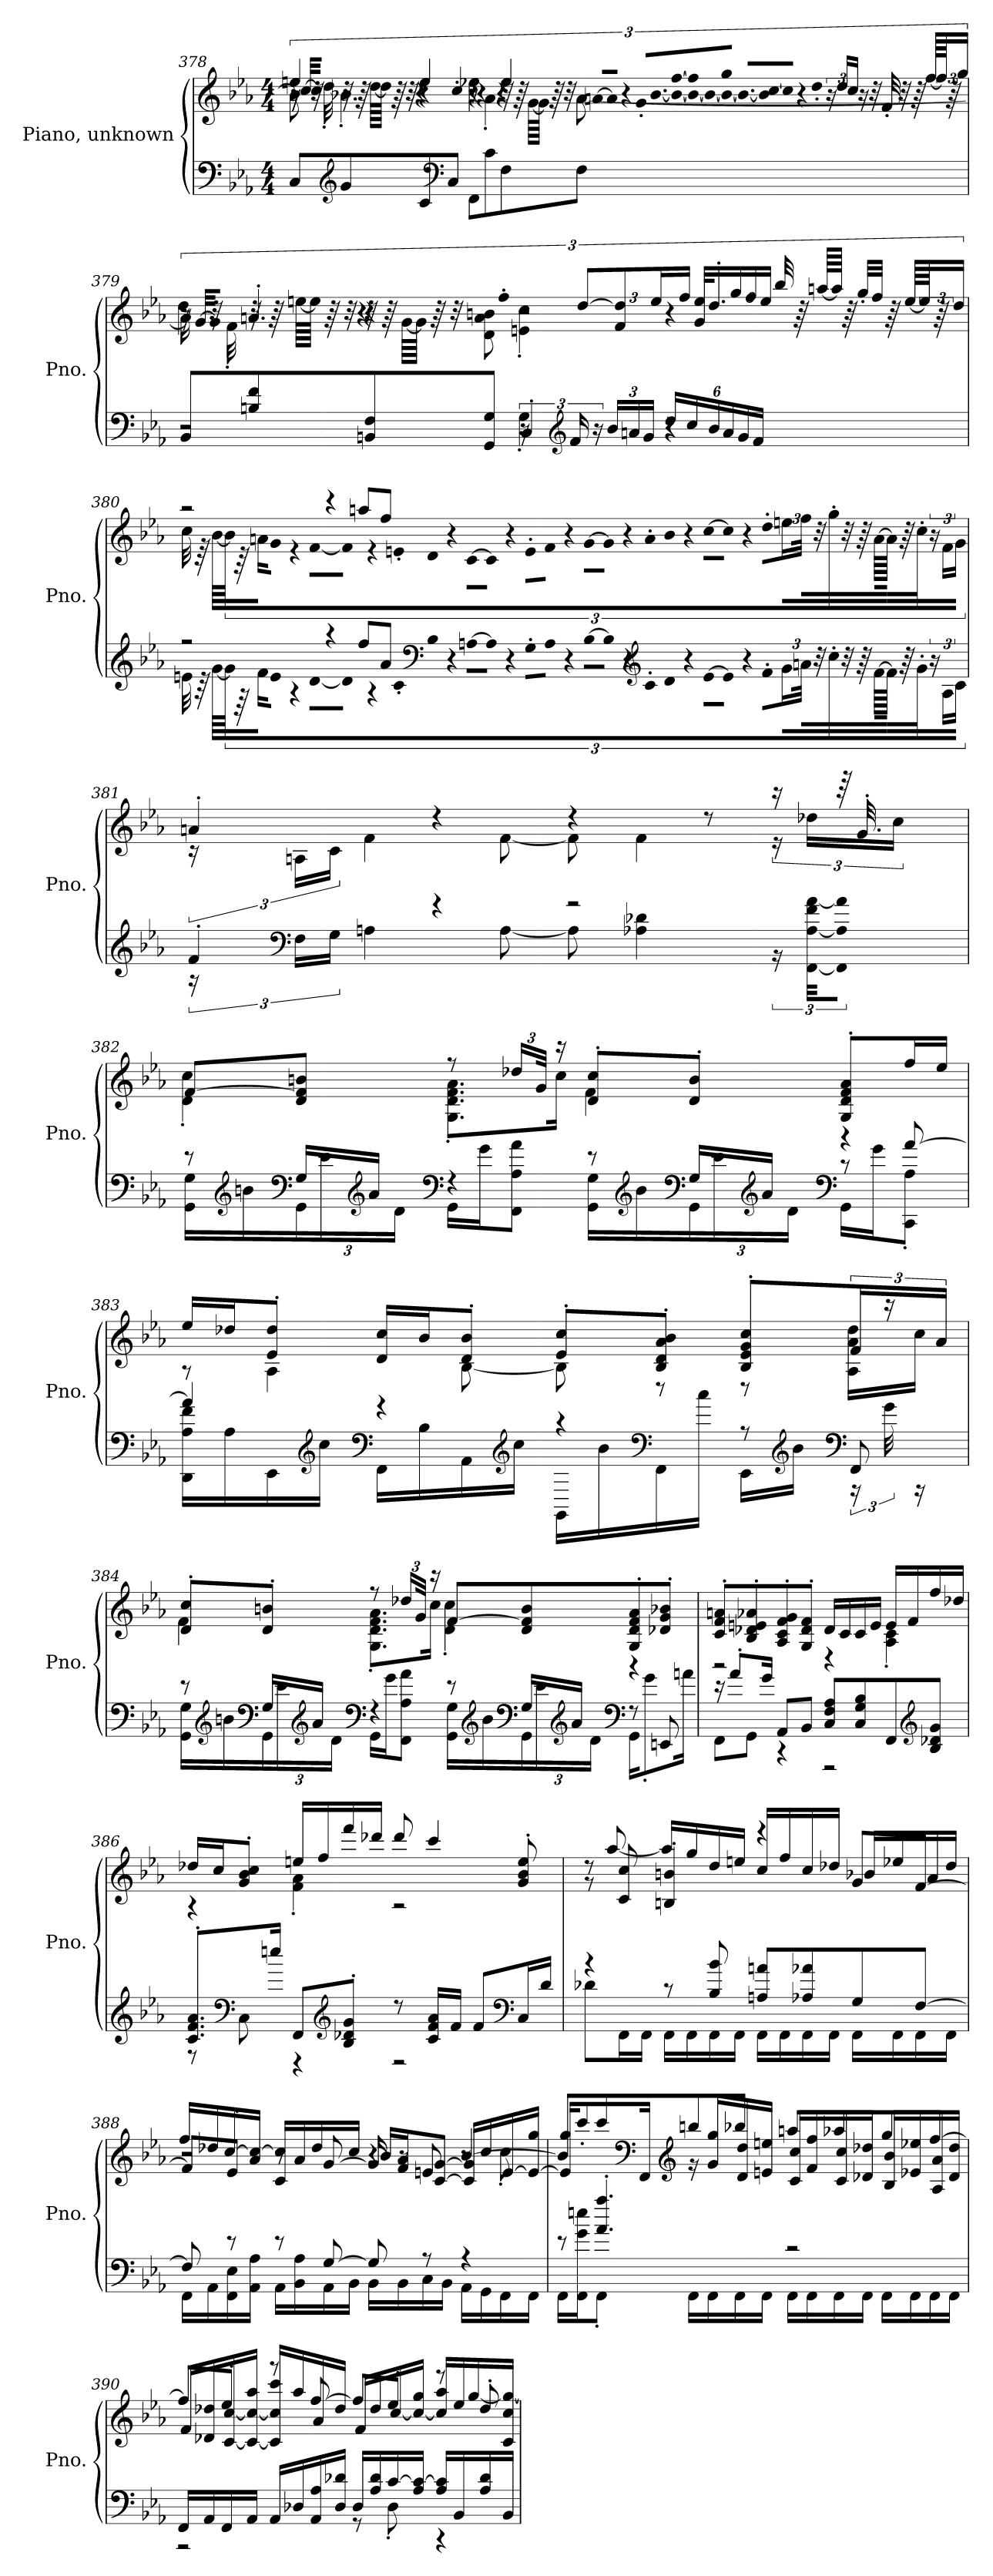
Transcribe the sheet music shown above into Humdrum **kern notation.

**kern	**kern
*part1	*part1
*staff2	*staff1
*I"Piano, unknown	*
*I'Pno.	*
!!LO:LB:g=z
*clefF4	*clefG2
*k[b-e-a-]	*k[b-e-a-]
*M4/4	*M4/4
=378	=378
*	*^
*	*	*^
*	*	*	*^
8C/L	4een/	16r	24r	8b\]
.	.	.	[48cc/KKL	.
.	.	32r	8cc/J]	.
.	.	32dd'\	.	.
*clefG2	*	*	*	*
8g/	.	32r	.	4.b-X'\
.	.	64r	.	.
.	.	[64dd\LLLL	.	.
.	.	64dd\JJJJ]	32r	.
.	.	64r	.	.
.	.	32r	32cc'/	.
8c/	4ee/	4r	32r	.
.	.	.	64r	.
.	.	.	[64an/LLLL	.
.	.	.	64a/JJJJ]	.
.	.	.	64r	.
.	.	.	32g'/LLL	.
*clefF4	*	*	*	*
8C/J	.	.	[32.b-/	.
.	.	.	64b-/_ [64ff/L	.
.	.	.	64b-/_ 64ff/]	.
.	.	.	64b-/J_	.
.	.	.	32b-/_ 32gg/JJJ	.
8FF\L	4r	4ee-X\	32.b-/LLL_	8r
.	.	.	64b-/] [64cc/L	.
.	.	.	64cc/JJJJ]	.
.	.	.	64r	.
.	.	.	32dd'/	.
8c\	.	.	24r	4.a'\
.	.	.	24dd/LL	.
.	.	.	24cc/JJ	.
8F\	4ee-/	32r	16r	.
.	.	64r	.	.
.	.	[64g\LLLL	.	.
.	.	64g\JJJJ]	32r	.
.	.	64r	.	.
.	.	32r	32f'/	.
8F\J	.	[8a\	32r	.
.	.	.	64r	.
.	.	.	[64ff/LLLL	.
.	.	.	96ff/JJJJ]	.
.	.	.	96r	.
.	.	.	24gg/	.
!!LO:LB:g=z	!!	!!	!!
=379	=379	=379	=379	=379
*^	*	*	*	*
*	*^	*	*	*	*
8BB-/L	2r	2r	8r	16a\]	24r	4dd\
.	.	.	.	.	[48g/KKL	.
.	.	.	.	32r	8g/J]	.
.	.	.	.	32f'\	.	.
8Bn/ 8f/	.	.	4.an'/	32r	.	.
.	.	.	.	64r	.	.
.	.	.	.	[64een\LLLL	.	.
.	.	.	.	64ee\JJJJ]	32r	.
.	.	.	.	64r	.	.
.	.	.	.	32r	32ff'/	.
*	*	*	*	*	*Xbrackettup	*
8BBn/ 8F/	.	.	.	32r	[12dd/L	4r
.	.	.	.	64r	.	.
.	.	.	.	[64g\LLLL	.	.
.	.	.	.	64g\JJJJ]	.	.
.	.	.	.	64r	.	.
.	.	.	.	.	12f/ 12dd/]	.
.	.	.	.	32r	.	.
8GG/ 8G/J	.	.	.	8d\ 8a\ 8bn\	.	.
.	.	.	.	.	24ee/L	.
.	.	.	.	.	24ff/JJ	.
24r	4G'\	4C'/	2r	4en\' 4cc\'	32g/ 32ee/KLL	2r
.	.	.	.	.	16.dd'/	.
*clefG2	*	*	*	*	*	*
24f/	.	.	.	.	.	.
24r	.	.	.	.	.	.
*Xbrackettup	*	*	*	*	*	*
24b-/LL	.	.	.	.	24gg/	.
24an/	.	.	.	.	24ff/	.
24g/JJ	.	.	.	.	24ee/JJ	.
24dd/LL	4r	4r	.	4r	32bb-/	.
.	.	.	.	.	64r	.
24cc/	.	.	.	.	.	.
.	.	.	.	.	[64aan/LLLL	.
.	.	.	.	.	64aa/JJJJ]	.
.	.	.	.	.	64r	.
24b-/	.	.	.	.	.	.
.	.	.	.	.	32gg'/LLL	.
24a/	.	.	.	.	32ff/JJJ	.
.	.	.	.	.	64r	.
24g/	.	.	.	.	.	.
.	.	.	.	.	[64ee/LLLL	.
*	*	*	*	*	*brackettup	*
.	.	.	.	.	96ee/JJJJ]	.
.	.	.	.	.	96r	.
24f/JJ	.	.	.	.	24dd/	.
*	*v	*v	*	*	*	*
*	*	*	*v	*v	*v
!!LO:LB:g=z
=380	=380	=380	=380
2r	32en\	2r	32cc\
.	64r	.	64r
.	[64g\LLLL	.	[64b-\LLLL
*	*brackettup	*	*
.	96g\JJJJ]	.	96b-\JJJJ]
.	96r	.	96r
.	24f\LL	.	24an\LL
.	32e\JJk	.	32g\JJk
.	64r	.	64r
.	[64d\LLLL	.	[64f\LLLL
.	64d\JJJJ]	.	64f\JJJJ]
.	64r	.	64r
.	32c'\	.	32en'\
*clefF4	*	*	*
.	32B-\	.	32d\
.	64r	.	64r
.	[64An\LLLL	.	[64c\LLLL
.	64A\JJJJ]	.	64c\JJJJ]
.	64r	.	64r
.	32G'\LLL	.	32e'\LLL
.	32A\JJJ	.	32f\JJJ
.	64r	.	64r
.	[64B-\LLLL	.	[64g\LLLL
.	64B-\JJJJ]	.	64g\JJJJ]
.	64r	.	64r
*clefG2	*	*	*
.	32c'\	.	32a'\
4r	32d\	4r	32b-\
.	64r	.	64r
.	[64e\LLLL	.	[64cc\LLLL
.	64e\JJJJ]	.	64cc\JJJJ]
.	64r	.	64r
.	32f'\KLL	.	32dd'\KLL
*	*Xbrackettup	*	*Xbrackettup
.	24g\	.	24een\
.	48an\JJk	.	48ff\JJk
.	32r	.	32r
.	32cc'\	.	32gg'\
8ff/L	32r	8aan/L	32r
.	64r	.	64r
.	[64f\LLLL	.	[64a\LLLL
.	64f\JJJJ]	.	64a\JJJJ]
.	64r	.	64r
.	32g'\	.	32cc'\
*	*brackettup	*	*brackettup
8a/J	24r	8ff/J	24r
.	24A\LL	.	24f\LL
.	24c\JJ	.	24g\JJ
!!LO:LB:g=z	!!
=381	=381	=381	=381
4f'/	24r	4an'/	24r
*clefF4	*	*	*
.	24F\LL	.	24An\LL
.	24G\JJ	.	24c\JJ
.	4An\	.	4f\
4r	.	4r	.
.	[8A\	.	[8f\
2r	8A\]	4r	8f\]
.	4A-X\ 4d-X\	.	4f\
.	.	8r	.
.	24r	16r	24r
.	[48FF\ [48A-\ 48f\ [48a-\KLL	.	24dd-X\LL
.	16FF\] 16A-\] 16a-\]JJ	64r	.
.	.	32.g'/	.
.	.	.	24cc\JJ
!!LO:LB:g=z	!!
=382	=382	=382	=382
8r	16GG\ 16G\LL	[8f/L	4d\' 4cc\'
*clefG2	*	*	*
.	16bn\	.	.
*clefF4	*	*	*
*	*Xbrackettup	*	*
16G/LL	24GG\	8d/ 8f/] 8bn/J	.
.	24e-\	.	.
*clefG2	*	*	*
16a-/JJ	.	.	.
.	24d\JJ	.	.
*clefF4	*	*	*
4r	16GG\LL	8r	8.G\' 8.d\' 8.f\' 8.a-\'L
.	16g\J	.	.
*	*	*Xbrackettup	*
.	8FF\ 8A-\ 8a-\J	24dd-X/LL	.
.	.	48g/JJk	.
.	.	16r	16cc\Jk
8r	16GG\ 16G\LL	8d/' 8cc/'L	4f\
*clefG2	*	*	*
.	16b\	.	.
*clefF4	*	*	*
16G/LL	24GG\	8d/' 8b/'J	.
.	24e-\	.	.
*clefG2	*	*	*
16a-/JJ	.	.	.
.	24d\JJ	.	.
*clefF4	*	*	*
8r	16GG\LL	8G/' 8d/' 8f/' 8a-/'L	4r
.	16g\J	.	.
[8a-/	8CC\' 8A-\'J	16ff/L	.
.	.	16ee-/JJ	.
!!LO:PB:g=z	!!
=383	=383	=383	=383
4a-/]	16DD\ 16A-\ 16f\LL	16ee-/LL	8r
.	16A-\	16dd-X/J	.
.	16EE-\	8e-/' 8dd-/'J	4A-\
*clefG2	*	*	*
.	16cc\JJ	.	.
*clefF4	*	*	*
4r	16FF\LL	16d/ 16cc/LL	.
.	16B-\	16b-/J	.
.	16AA-\	8d/' 8b-/'J	[8B-\
*clefG2	*	*	*
.	16cc\JJ	.	.
4r	16GG\LL	8e-/' 8cc/'L	8B-\]
.	16b-\	.	.
*clefF4	*	*	*
.	16FF\	8B-/' 8d/' 8a-/' 8b-/'J	8r
.	16cc\JJ	.	.
8r	16EE-\LL	8B-/' 8e-/' 8g/' 8cc/'L	8r
*clefG2	*	*	*
.	16b-\JJ	.	.
*clefF4	*	*	*
*	*brackettup	*brackettup	*
8FF/	24r	24f/Jk	16A-\ 16a-\ 16dd-\LL
.	48g\	24r	.
.	16r	.	16cc\JJ
.	.	24a-/	.
!!LO:LB:g=z	!!
=384	=384	=384	=384
8r	16GG\ 16G\LL	8d/' 8cc/'L	4f\
*clefG2	*	*	*
.	16bn\	.	.
*clefF4	*	*	*
*	*Xbrackettup	*	*
16G/LL	24GG\	8d/' 8bn/'J	.
.	24e-\	.	.
*clefG2	*	*	*
16a-/JJ	.	.	.
.	24d\JJ	.	.
*clefF4	*	*	*
4r	16GG\LL	8r	8.G\' 8.d\' 8.f\' 8.a-\'L
.	16g\J	.	.
*	*	*Xbrackettup	*
.	8FF\ 8A-\ 8a-\J	24dd-X/LL	.
.	.	48g/JJk	.
.	.	16r	16cc\Jk
8r	16GG\ 16G\LL	[8f/L	4d\' 4cc\'
*clefG2	*	*	*
.	16b\	.	.
*clefF4	*	*	*
16G/LL	24GG\	8d/ 8f/] 8b/	.
.	24e-\	.	.
*clefG2	*	*	*
16a-/JJ	.	.	.
.	24d\JJ	.	.
*clefF4	*	*	*
8r	16GG\KL	8G/' 8d/' 8f/' 8a-/'	4r
.	8g'\	.	.
8EEn/	.	8d-X/' 8g/' 8b-X/'J	.
.	16an\Jk	.	.
!!LO:LB:g=z	!!
=385	=385	=385	=385
16r	8FF\L	8c/' 8f/' 8an/'L	2r
8a-'/L	.	.	.
.	8GG\J	8B-/' 8d-X/' 8en/' 8a-X/'	.
16g/Jk	.	.	.
8AA-/L	4r	8A-/' 8c/' 8f/' 8g/'	.
8BB-/J	.	8G/' 8d-/' 8f/'J	.
8C/ 8F/ 8A-/L	2r	16d-/LL	4r
.	.	16c/	.
8C/ 8G/ 8B-/	.	16c/	.
.	.	16e/JJ	.
8FF/	.	16e/LL	4A-\' 4c\'
.	.	16f/	.
*clefG2	*	*	*
8B-/ 8d-X/ 8g/J	.	16ff/	.
.	.	16dd-X/JJ	.
=386	=386	=386	=386
8.c/' 8.f/' 8.a-/'L	8r	16dd-X/LL	4r
.	.	16cc/J	.
*clefF4	*	*	*
.	8C\	8g/' 8b-/' 8cc/'J	.
16een/Jk	.	.	.
8FF/L	4r	16een/LL	4f\' 4a-\'
.	.	16ff/	.
*clefG2	*	*	*
8B-/' 8d-X/' 8g/'J	.	16fff/	.
.	.	16ddd-X/JJ	.
8r	2r	8ddd-/	2r
16c/ 16f/ 16a-/LL	.	4ccc/	.
16f/JJ	.	.	.
8f/L	.	.	.
*clefF4	*	*	*
16C/L	.	8g/' 8b-/' 8ee/'	.
16d-/JJ	.	.	.
!!LO:LB:g=z	!!
=387	=387	=387	=387
4r	8d-X\L	8r	8r
.	16FF\L	8c/ 8cc/	[8aa-/
.	16FF\JJ	.	.
8r	16FF\LL	4Bn/' 4bn/'	16aa-/LL]
.	16FF\	.	16gg/
8B-/ 8b-/	16FF\	.	16dd/
.	16FF\JJ	.	16een/JJ
8An/ 8an/L	16FF\LL	4r	16cc/LL
.	16FF\	.	16ff/
8A-X/ 8a-X/	16FF\	.	16cc/
.	16FF\JJ	.	16dd-X/JJ
8G/	16FF\LL	8g/L	16b-X/LL
.	16FF\	.	16ee-X/
[8F/J	16FF\	[8f/J	16a-/
.	16FF\JJ	.	16dd-/JJ
=388	=388	=388	=388
*	*	*	*^
8F/]	16FF\LL	8f/L]	2r	16ff/LL
.	16AA-\	.	.	16dd-X/
8r	16FF\ 16E-\	8e-'/J	.	[16cc/
.	16AA-\ 16A-\JJ	.	.	16a-/ 16cc/_JJ
8r	16AA-\LL	8r	.	16c/ 16cc/]LL
.	16BB-\ 16A-\	.	.	16a-/
[8G/	16AA-\	[8g/	.	16dd-/
.	16BB-\JJ	.	.	16cc/JJ
8G/]	16BB-\LL	16g/]	4r	16b-/LL
.	16BB-\	16r	.	16f/ 16a-/J
8r	16C\	8en/	.	[8c/ [8g/J
.	16BB-\JJ	.	.	.
4r	16AA-\LL	[4b-/	8r	16c/] 16g/]LL
.	16GG\	.	.	16cc/
.	16FF\	.	8cc'\	[16e/
.	16FF\JJ	.	.	16e/_ 16gg/JJ
*	*	*	*v	*v
!!LO:LB:g=z
=389	=389	=389	=389
8r	16FF\LL	8b-/L]	16e/] 16gg/KL
.	16FF\ 16g\ 16een\J	.	8ccc'/
4.a-/' 4.aa-/'	8FF'\J	8ccc/	.
*	*	*clefF4	*
.	.	.	16FF/Jk
*	*	*clefG2	*
.	16FF\LL	8bbn/	16r
.	16FF\	.	16g/ 16gg/LL
.	16FF\	8bb-X/J	16d/ 16dd/
.	16FF\JJ	.	16en/ 16een/JJ
2r	16FF\LL	8aan/L	16c/ 16cc/LL
.	16FF\	.	16f/ 16ff/
.	16FF\	8aa-X/	16c/ 16cc/
.	16FF\JJ	.	16d-X/ 16dd-X/JJ
.	16FF\LL	8gg/	16B-/ 16b-/LL
.	16FF\	.	16e-X/ 16ee-X/
.	16FF\	[8ff/J	16A-/ 16a-/
.	16FF\JJ	.	16d-/ 16dd-/JJ
!!LO:LB:g=z	!!
=390	=390	=390	=390
16FF/LL	2r	8ff/L]	16f/LL
16AA-/	.	.	16d-X/ 16dd-X/
16FF/	.	8ee-'/J	[16c/ [16cc/
16AA-/JJ	.	.	16c/_ 16cc/_ 16aa-/JJ
16AA-/LL	.	8r	16c/] 16cc/] 16ccc/LL
16D-X/	.	.	16aa-/
16AA-/ 16A-/	.	[8ff/	16a-/
16D-/ 16d-X/JJ	.	.	16dd-/JJ
16D-/LL	8r	8ff/L]	16f/LL
16A-/ 16d-/	.	.	16dd-/
[16c/	8D-'\	8ee-'/J	[16cc/
16A-/ 16c/_JJ	.	.	16cc/_ 16gg/JJ
16A-/ 16c/]LL	4r	8r	16cc/] 16aa-/LL
16BB-/	.	.	16ee-/
16A-/ 16d-/	.	8dd-'/	[16gg/
16BB-/JJ	.	.	16c/ 16cc/ 16gg/_JJ
*v	*v	*	*
*	*v	*v
=	=
*-	*-
